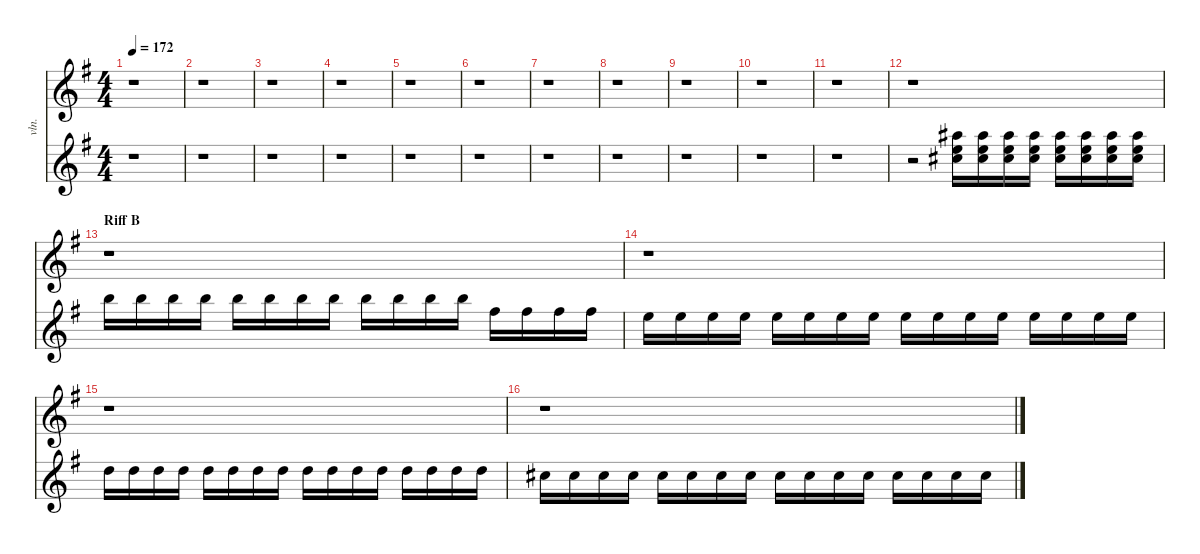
\defaultSystemsLayout 4
\hideDynamics
\bracketExtendMode nobrackets
\otherSystemsTrackNameOrientation horizontal
\track ("Strings" "vln.") {instrument stringensemble1}
\staff {score}
\tuning (E5 A4 D4 G3)
\ts (4 4)
\tempo 172
\clef g2
\ks eminor
r.1{dy fff beam Down} |
r.1{beam Down} |
r.1{beam Down} |
r.1{beam Down} |
r.1{beam Down} |
r.1{beam Down} |
r.1{beam Down} |
r.1{beam Down} |
r.1{beam Down} |
r.1{beam Down} |
r.1{beam Down} |
r.1{beam Down} |
\section ("" "Riff B")
r.1{beam Down} |
r.1{beam Down} |
r.1{beam Down} |
r.1{beam Down}
\staff {score}
\tuning (G2 D2 A1 E1 B0)
\clef g2
\ottava regular
\simile none
\ks eminor
r.1{dy ff beam Down} |
r.1{beam Down} |
r.1{beam Down} |
r.1{beam Down} |
r.1{beam Down} |
r.1{beam Down} |
r.1{beam Down} |
r.1{beam Down} |
r.1{beam Down} |
r.1{beam Down} |
r.1{beam Down} |
r.2{beam Down} (40.3{acc #} 38.2{acc forcenatural} 39.1{acc #}).16{dy mf beam Down} (40.3{acc #} 38.2{acc forcenatural} 39.1{acc #}).16{dy f beam Down} (40.3{acc #} 38.2{acc forcenatural} 39.1{acc #}).16{beam Down} (40.3{acc #} 38.2{acc forcenatural} 39.1{acc #}).16{dy ff beam Down} (40.3{acc #} 38.2{acc forcenatural} 39.1{acc #}).16{beam Down} (40.3{acc #} 38.2{acc forcenatural} 39.1{acc #}).16{dy fff beam Down} (40.3{acc #} 38.2{acc forcenatural} 39.1{acc #}).16{beam Down} (40.3{acc #} 38.2{acc forcenatural} 39.1{acc #}).16{beam Down} |
40.1{acc forcenatural}.16{beam Down} 40.1{acc forcenatural}.16{dy ff beam Down} 40.1{acc forcenatural}.16{beam Down} 40.1{acc forcenatural}.16{beam Down} 40.1{acc forcenatural}.16{beam Down} 40.1{acc forcenatural}.16{dy fff beam Down} 40.1{acc forcenatural}.16{beam Down} 40.1{acc forcenatural}.16{beam Down} 40.1{acc forcenatural}.16{beam Down} 40.1{acc forcenatural}.16{beam Down} 40.1{acc forcenatural}.16{beam Down} 40.1{acc forcenatural}.16{beam Down} 35.1{acc #}.16{beam Down} 35.1{acc #}.16{dy ff beam Down} 35.1{acc #}.16{dy fff beam Down} 35.1{acc #}.16{beam Down} |
33.1{acc forcenatural}.16{beam Down} 33.1{acc forcenatural}.16{dy ff beam Down} 33.1{acc forcenatural}.16{beam Down} 33.1{acc forcenatural}.16{beam Down} 33.1{acc forcenatural}.16{beam Down} 33.1{acc forcenatural}.16{beam Down} 33.1{acc forcenatural}.16{beam Down} 33.1{acc forcenatural}.16{beam Down} 33.1{acc forcenatural}.16{beam Down} 33.1{acc forcenatural}.16{beam Down} 33.1{acc forcenatural}.16{dy fff beam Down} 33.1{acc forcenatural}.16{beam Down} 33.1{acc forcenatural}.16{beam Down} 33.1{acc forcenatural}.16{beam Down} 33.1{acc forcenatural}.16{beam Down} 33.1{acc forcenatural}.16{beam Down} |
31.1{acc forcenatural}.16{beam Down} 31.1{acc forcenatural}.16{dy ff beam Down} 31.1{acc forcenatural}.16{beam Down} 31.1{acc forcenatural}.16{beam Down} 31.1{acc forcenatural}.16{dy fff beam Down} 31.1{acc forcenatural}.16{beam Down} 31.1{acc forcenatural}.16{beam Down} 31.1{acc forcenatural}.16{dy ff beam Down} 31.1{acc forcenatural}.16{dy fff beam Down} 31.1{acc forcenatural}.16{dy ff beam Down} 31.1{acc forcenatural}.16{beam Down} 31.1{acc forcenatural}.16{beam Down} 31.1{acc forcenatural}.16{beam Down} 31.1{acc forcenatural}.16{beam Down} 31.1{acc forcenatural}.16{beam Down} 31.1{acc forcenatural}.16{beam Down} |
30.1{acc #}.16{dy fff beam Down} 30.1{acc #}.16{dy ff beam Down} 30.1{acc #}.16{beam Down} 30.1{acc #}.16{beam Down} 30.1{acc #}.16{beam Down} 30.1{acc #}.16{beam Down} 30.1{acc #}.16{beam Down} 30.1{acc #}.16{beam Down} 30.1{acc #}.16{beam Down} 30.1{acc #}.16{beam Down} 30.1{acc #}.16{beam Down} 30.1{acc #}.16{dy f beam Down} 30.1{acc #}.16{beam Down} 30.1{acc #}.16{beam Down} 30.1{acc #}.16{beam Down} 30.1{acc #}.16{beam Down}
